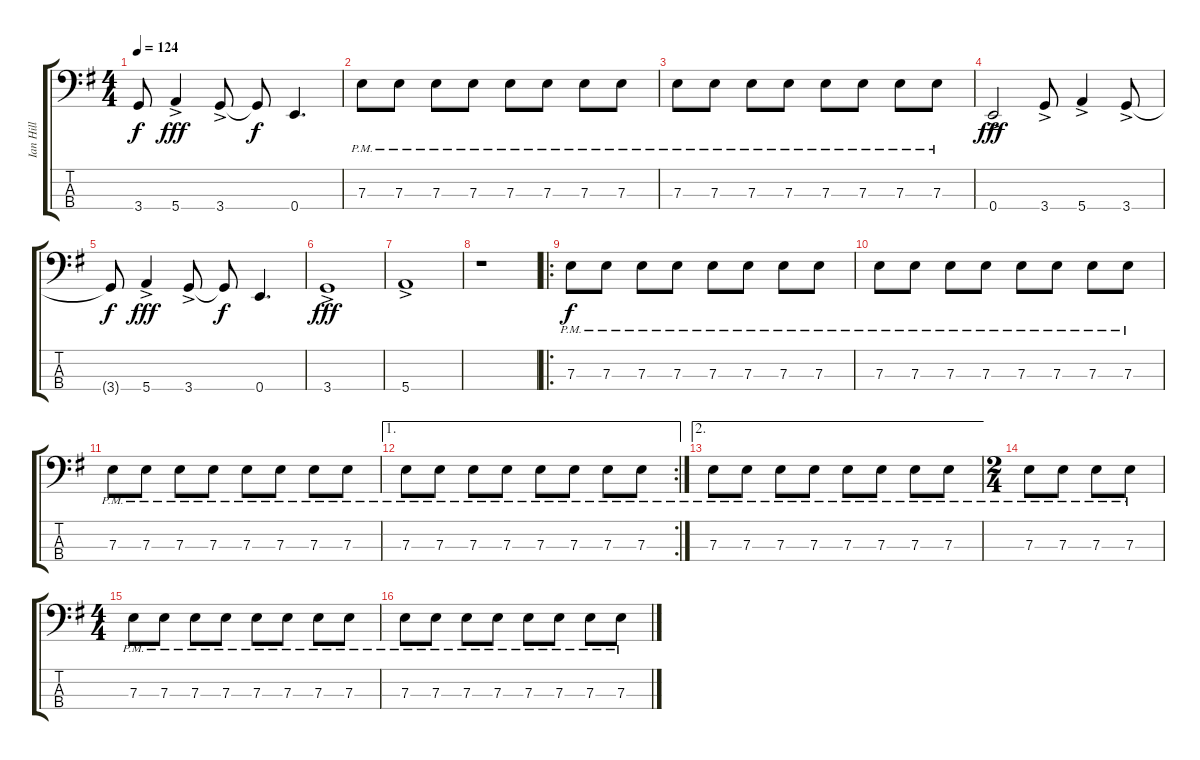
\track ("Ian Hill" "Ian Hill") {instrument electricbasspick}
\staff {score tabs}
\tuning (G2 D2 A1 E1) {hide}
\ts (4 4)
\tempo 124
\clef f4
\ks g
3.4{t}.8{dy f} 5.4{ac}.4{dy fff} 3.4{ac}.8 3.4{t}.8{dy f} 0.4.4{d} |
7.3{pm}.8 7.3{pm}.8 7.3{pm}.8 7.3{pm}.8 7.3{pm}.8 7.3{pm}.8 7.3{pm}.8 7.3{pm}.8 |
7.3{pm}.8 7.3{pm}.8 7.3{pm}.8 7.3{pm}.8 7.3{pm}.8 7.3{pm}.8 7.3{pm}.8 7.3{pm}.8 |
0.4{ac}.2{dy fff} 3.4{ac}.8 5.4{ac}.4 3.4{ac}.8 |
3.4{t}.8{dy f} 5.4{ac}.4{dy fff} 3.4{ac}.8 3.4{t}.8{dy f} 0.4.4{d} |
3.4{ac}.1{dy fff} |
5.4{ac}.1 |
r.1 |
\ro
7.3{pm}.8{dy f} 7.3{pm}.8 7.3{pm}.8 7.3{pm}.8 7.3{pm}.8 7.3{pm}.8 7.3{pm}.8 7.3{pm}.8 |
7.3{pm}.8 7.3{pm}.8 7.3{pm}.8 7.3{pm}.8 7.3{pm}.8 7.3{pm}.8 7.3{pm}.8 7.3{pm}.8 |
7.3{pm}.8 7.3{pm}.8 7.3{pm}.8 7.3{pm}.8 7.3{pm}.8 7.3{pm}.8 7.3{pm}.8 7.3{pm}.8 |
\ae 1
\rc 2
7.3{pm}.8 7.3{pm}.8 7.3{pm}.8 7.3{pm}.8 7.3{pm}.8 7.3{pm}.8 7.3{pm}.8 7.3{pm}.8 |
\ae 2
7.3{pm}.8 7.3{pm}.8 7.3{pm}.8 7.3{pm}.8 7.3{pm}.8 7.3{pm}.8 7.3{pm}.8 7.3{pm}.8 |
\ts (2 4)
7.3{pm}.8 7.3{pm}.8 7.3{pm}.8 7.3{pm}.8 |
\ts (4 4)
7.3{pm}.8 7.3{pm}.8 7.3{pm}.8 7.3{pm}.8 7.3{pm}.8 7.3{pm}.8 7.3{pm}.8 7.3{pm}.8 |
7.3{pm}.8 7.3{pm}.8 7.3{pm}.8 7.3{pm}.8 7.3{pm}.8 7.3{pm}.8 7.3{pm}.8 7.3{pm}.8
